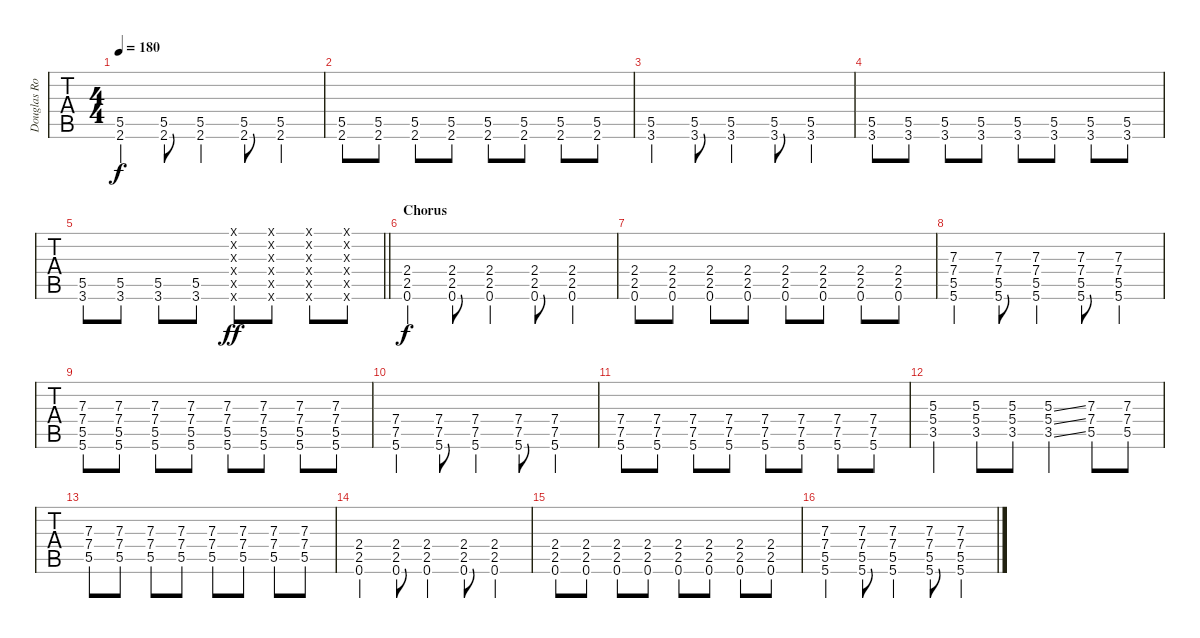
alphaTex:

\track ("Douglas Robb (Lead Guitar)" "Douglas Ro") {instrument distortionguitar}
\staff {tabs}
\tuning (E4 B3 G3 D3 A2 E2) {hide}
\ts (4 4)
\tempo 180
\clef g2
\ks c
(5.5 2.6).4{dy f} (5.5 2.6).8 (5.5 2.6).4 (5.5 2.6).8 (5.5 2.6).4 |
(5.5 2.6).8 (5.5 2.6).8 (5.5 2.6).8 (5.5 2.6).8 (5.5 2.6).8 (5.5 2.6).8 (5.5 2.6).8 (5.5 2.6).8 |
(5.5 3.6).4 (5.5 3.6).8 (5.5 3.6).4 (5.5 3.6).8 (5.5 3.6).4 |
(5.5 3.6).8 (5.5 3.6).8 (5.5 3.6).8 (5.5 3.6).8 (5.5 3.6).8 (5.5 3.6).8 (5.5 3.6).8 (5.5 3.6).8 |
\barLineRight lightlight
(5.5 3.6).8 (5.5 3.6).8 (5.5 3.6).8 (5.5 3.6).8 (0.1{ac x} 0.2{ac x} 0.3{ac x} 0.4{ac x} 0.5{ac x} 0.6{ac x}).8{dy ff} (0.1{ac x} 0.2{ac x} 0.3{ac x} 0.4{ac x} 0.5{ac x} 0.6{ac x}).8 (0.1{ac x} 0.2{ac x} 0.3{ac x} 0.4{ac x} 0.5{ac x} 0.6{ac x}).8 (0.1{ac x} 0.2{ac x} 0.3{ac x} 0.4{ac x} 0.5{ac x} 0.6{ac x}).8 |
\section ("" "Chorus")
(2.4 2.5 0.6).4{dy f} (2.4 2.5 0.6).8 (2.4 2.5 0.6).4 (2.4 2.5 0.6).8 (2.4 2.5 0.6).4 |
(2.4 2.5 0.6).8 (2.4 2.5 0.6).8 (2.4 2.5 0.6).8 (2.4 2.5 0.6).8 (2.4 2.5 0.6).8 (2.4 2.5 0.6).8 (2.4 2.5 0.6).8 (2.4 2.5 0.6).8 |
(7.3 7.4 5.5 5.6).4 (7.3 7.4 5.5 5.6).8 (7.3 7.4 5.5 5.6).4 (7.3 7.4 5.5 5.6).8 (7.3 7.4 5.5 5.6).4 |
(7.3 7.4 5.5 5.6).8 (7.3 7.4 5.5 5.6).8 (7.3 7.4 5.5 5.6).8 (7.3 7.4 5.5 5.6).8 (7.3 7.4 5.5 5.6).8 (7.3 7.4 5.5 5.6).8 (7.3 7.4 5.5 5.6).8 (7.3 7.4 5.5 5.6).8 |
(7.4 7.5 5.6).4 (7.4 7.5 5.6).8 (7.4 7.5 5.6).4 (7.4 7.5 5.6).8 (7.4 7.5 5.6).4 |
(7.4 7.5 5.6).8 (7.4 7.5 5.6).8 (7.4 7.5 5.6).8 (7.4 7.5 5.6).8 (7.4 7.5 5.6).8 (7.4 7.5 5.6).8 (7.4 7.5 5.6).8 (7.4 7.5 5.6).8 |
(5.3 5.4 3.5).4 (5.3 5.4 3.5).8 (5.3 5.4 3.5).8 (5.3{ss} 5.4{ss} 3.5{ss}).4 (7.3 7.4 5.5).8 (7.3 7.4 5.5).8 |
(7.3 7.4 5.5).8 (7.3 7.4 5.5).8 (7.3 7.4 5.5).8 (7.3 7.4 5.5).8 (7.3 7.4 5.5).8 (7.3 7.4 5.5).8 (7.3 7.4 5.5).8 (7.3 7.4 5.5).8 |
(2.4 2.5 0.6).4 (2.4 2.5 0.6).8 (2.4 2.5 0.6).4 (2.4 2.5 0.6).8 (2.4 2.5 0.6).4 |
(2.4 2.5 0.6).8 (2.4 2.5 0.6).8 (2.4 2.5 0.6).8 (2.4 2.5 0.6).8 (2.4 2.5 0.6).8 (2.4 2.5 0.6).8 (2.4 2.5 0.6).8 (2.4 2.5 0.6).8 |
(7.3 7.4 5.5 5.6).4 (7.3 7.4 5.5 5.6).8 (7.3 7.4 5.5 5.6).4 (7.3 7.4 5.5 5.6).8 (7.3 7.4 5.5 5.6).4
